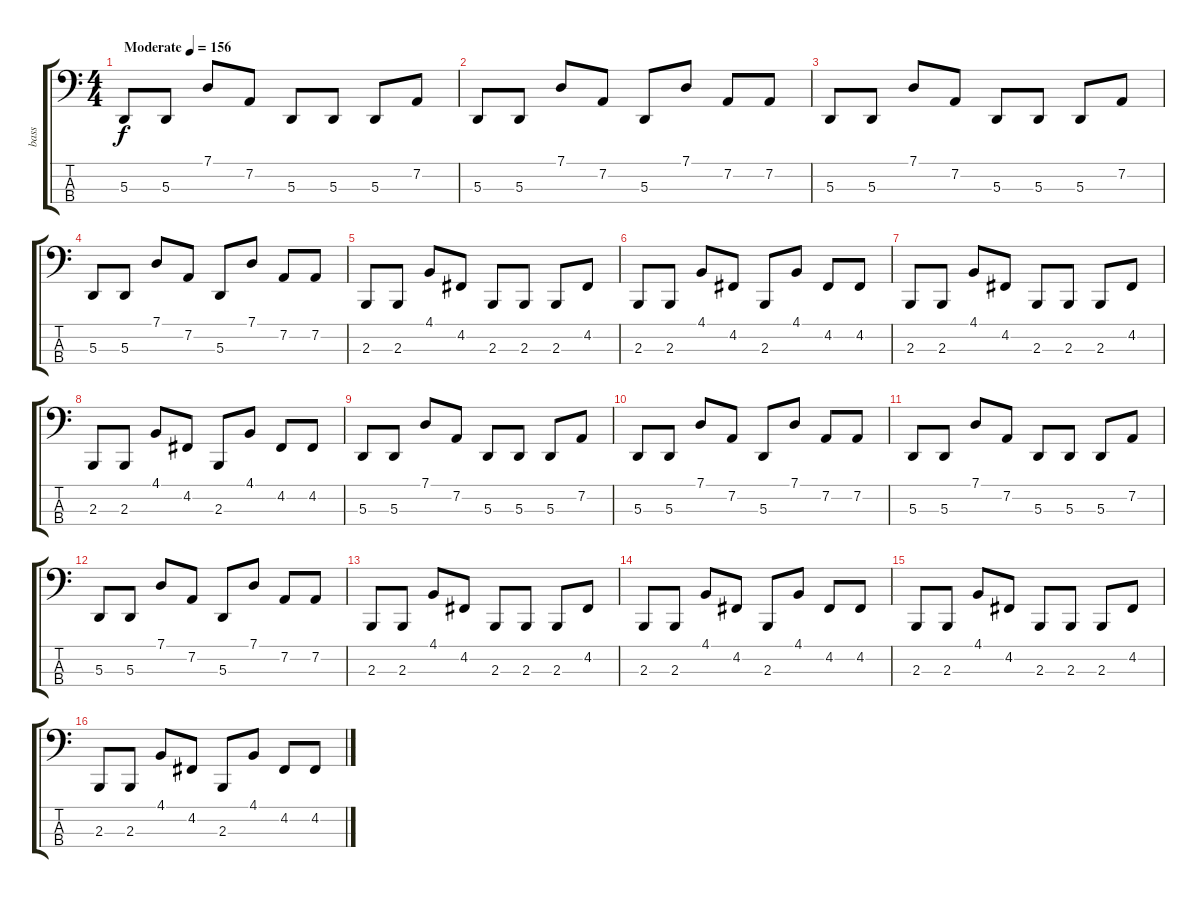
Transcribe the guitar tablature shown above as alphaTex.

\track ("bass" "bass") {instrument lead2sawtooth}
\staff {score tabs}
\tuning (G2 D2 A1 E1) {hide}
\ts (4 4)
\tempo (156 "Moderate")
\clef f4
\ks c
5.3.8{dy f instrument lead2sawtooth} 5.3.8 7.1.8 7.2.8 5.3.8 5.3.8 5.3.8 7.2.8 |
5.3.8 5.3.8 7.1.8 7.2.8 5.3.8 7.1.8 7.2.8 7.2.8 |
5.3.8 5.3.8 7.1.8 7.2.8 5.3.8 5.3.8 5.3.8 7.2.8 |
5.3.8 5.3.8 7.1.8 7.2.8 5.3.8 7.1.8 7.2.8 7.2.8 |
2.3.8 2.3.8 4.1.8 4.2.8 2.3.8 2.3.8 2.3.8 4.2.8 |
2.3.8 2.3.8 4.1.8 4.2.8 2.3.8 4.1.8 4.2.8 4.2.8 |
2.3.8 2.3.8 4.1.8 4.2.8 2.3.8 2.3.8 2.3.8 4.2.8 |
2.3.8 2.3.8 4.1.8 4.2.8 2.3.8 4.1.8 4.2.8 4.2.8 |
5.3.8 5.3.8 7.1.8 7.2.8 5.3.8 5.3.8 5.3.8 7.2.8 |
5.3.8 5.3.8 7.1.8 7.2.8 5.3.8 7.1.8 7.2.8 7.2.8 |
5.3.8 5.3.8 7.1.8 7.2.8 5.3.8 5.3.8 5.3.8 7.2.8 |
5.3.8 5.3.8 7.1.8 7.2.8 5.3.8 7.1.8 7.2.8 7.2.8 |
2.3.8 2.3.8 4.1.8 4.2.8 2.3.8 2.3.8 2.3.8 4.2.8 |
2.3.8 2.3.8 4.1.8 4.2.8 2.3.8 4.1.8 4.2.8 4.2.8 |
2.3.8 2.3.8 4.1.8 4.2.8 2.3.8 2.3.8 2.3.8 4.2.8 |
2.3.8 2.3.8 4.1.8 4.2.8 2.3.8 4.1.8 4.2.8 4.2.8
